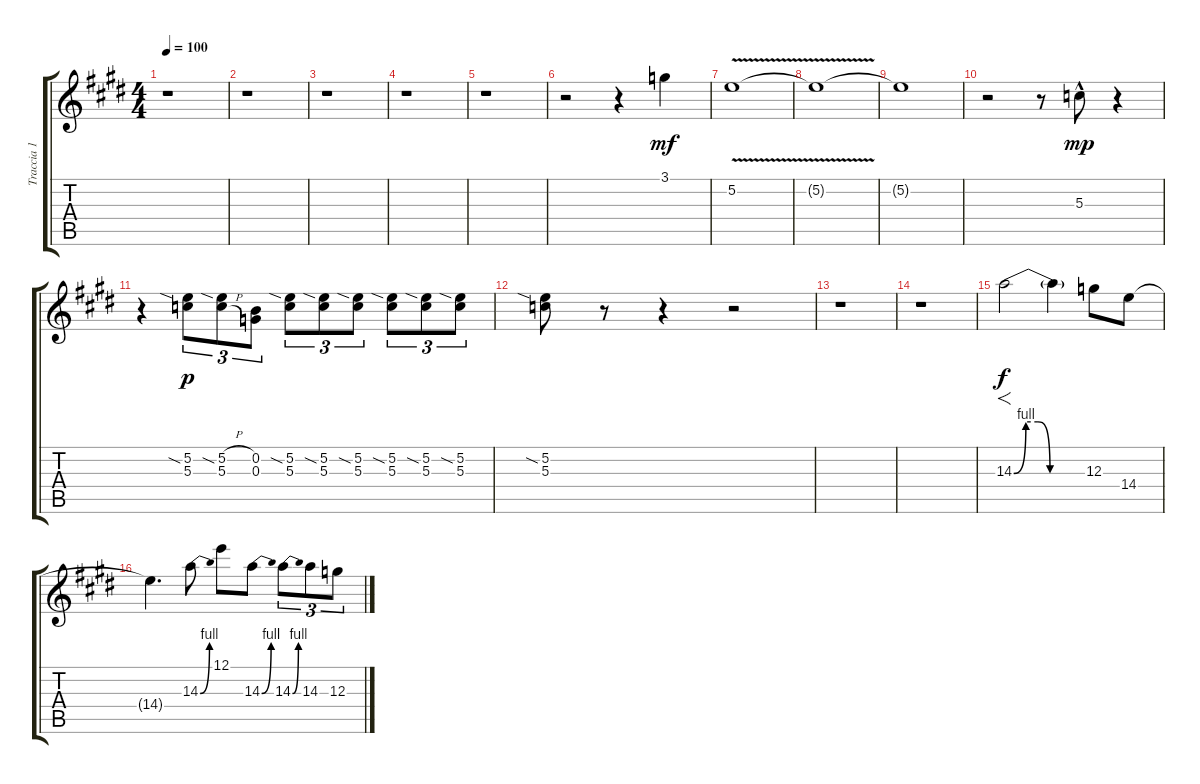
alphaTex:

\track ("Traccia 1" "Traccia 1") {instrument overdrivenguitar}
\staff {score tabs}
\tuning (E4 B3 G3 D3 A2 E2) {hide}
\ts (4 4)
\tempo 100
\clef g2
\ks e
r.1{dy f} |
r.1 |
r.1 |
r.1 |
r.1 |
r.2 r.4 3.1.4{dy mf} |
5.2{v}.1 |
5.2{t}.1 |
5.2{t}.1 |
r.2 r.8 5.3{hac}.8{dy mp} r.4 |
r.4 (5.2{sia} 5.3).8{tu (3 2) dy p} (5.2{sia h} 5.3{h}).8{tu (3 2)} (0.2 0.3).8{tu (3 2)} (5.2{sia} 5.3).8{tu (3 2)} (5.2{sia} 5.3).8{tu (3 2)} (5.2{sia} 5.3).8{tu (3 2)} (5.2{sia} 5.3).8{tu (3 2)} (5.2{sia} 5.3).8{tu (3 2)} (5.2{sia} 5.3).8{tu (3 2)} |
(5.2{sia} 5.3).8 r.8 r.4 r.2 |
r.1 |
r.1 |
14.3{be (custom 0 0 10 4 20 4 30 0 60 0)}.2{f dy f} 14.3{t}.4 12.3.8 14.4.8 |
14.4{t}.4{d} 14.3{be (bend 0 0 60 4)}.8 12.1.8 14.3{be (bend 0 0 60 4)}.8 14.3{be (bend 0 0 60 4)}.8{tu (3 2)} 14.3.8{tu (3 2)} 12.3.8{tu (3 2)}
